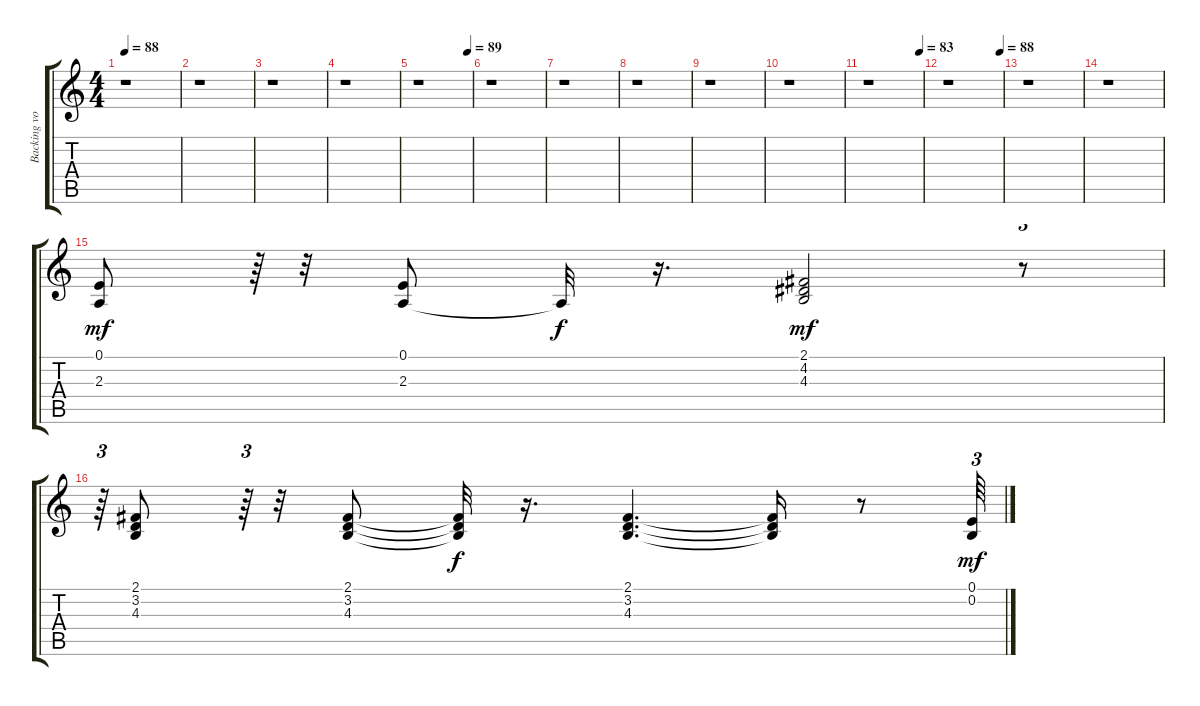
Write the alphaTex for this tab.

\track ("Backing vocals" "Backing vo") {instrument choiraahs}
\staff {score tabs}
\tuning (E4 B3 G3 D3 A2 E2) {hide}
\ts (4 4)
\tempo 88
\clef g2
\ks c
r.1{dy mf} |
r.1 |
r.1 |
r.1 |
\tempo (89 0.9270833333333334)
r.1 |
r.1 |
r.1 |
r.1 |
r.1 |
r.1 |
\tempo (83 0.9479166666666666)
r.1 |
\tempo (88 0.9583333333333334)
r.1 |
r.1 |
r.1 |
(0.1 2.3).8 r.64{tu (3 2)} r.32 (0.1 2.3).8 2.3{t}.32{dy f} r.16{d} (2.1 4.2 4.3).2{dy mf} r.8{tu (3 2)} |
r.64{tu (3 2)} (2.1 3.2 4.3).8 r.64{tu (3 2)} r.32 (2.1 3.2 4.3).8 (2.1{t} 3.2{t} 4.3{t}).32{dy f} r.16{d} (2.1 3.2 4.3).4{d} (2.1{t} 3.2{t} 4.3{t}).16 r.8 (0.1 0.2).64{tu (3 2) dy mf}
